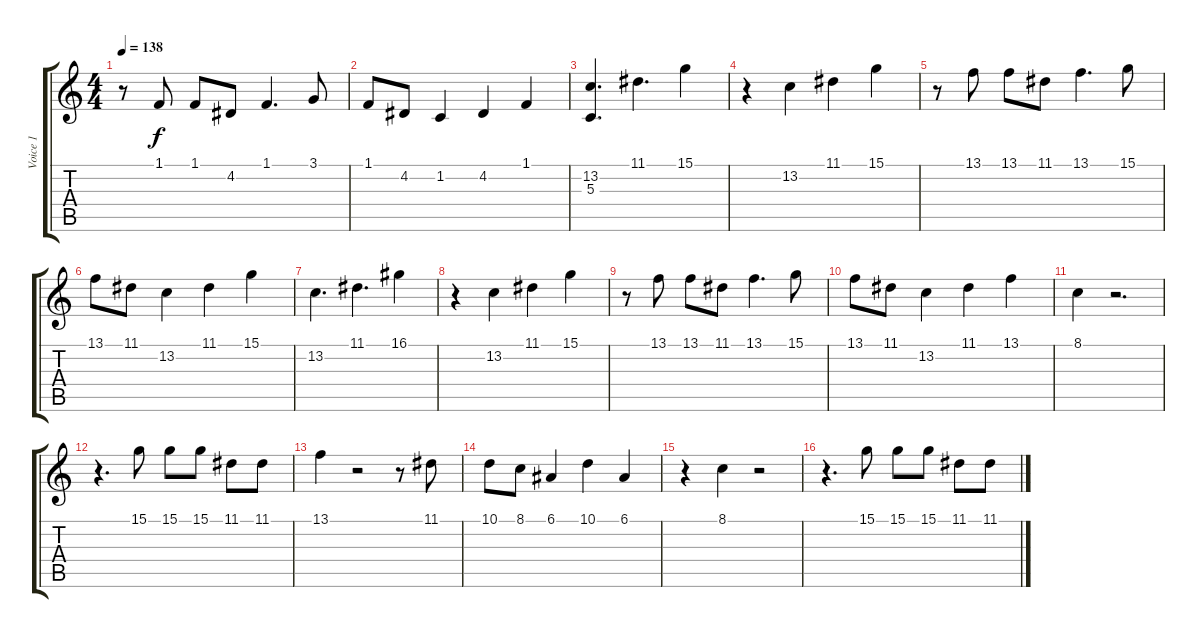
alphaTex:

\track ("Voice 1" "Voice 1") {instrument voiceoohs}
\staff {score tabs}
\tuning (E4 B3 G3 D3 A2 E2) {hide}
\ts (4 4)
\tempo 138
\clef g2
\ks c
r.8{dy f} 1.1.8 1.1.8 4.2.8 1.1.4{d} 3.1.8 |
1.1.8 4.2.8 1.2.4 4.2.4 1.1.4 |
(13.2 5.3).4{d} 11.1.4{d} 15.1.4 |
r.4 13.2.4 11.1.4 15.1.4 |
r.8 13.1.8 13.1.8 11.1.8 13.1.4{d} 15.1.8 |
13.1.8 11.1.8 13.2.4 11.1.4 15.1.4 |
13.2.4{d} 11.1.4{d} 16.1.4 |
r.4 13.2.4 11.1.4 15.1.4 |
r.8 13.1.8 13.1.8 11.1.8 13.1.4{d} 15.1.8 |
13.1.8 11.1.8 13.2.4 11.1.4 13.1.4 |
8.1.4 r.2{d} |
r.4{d} 15.1.8 15.1.8 15.1.8 11.1.8 11.1.8 |
13.1.4 r.2 r.8 11.1.8 |
10.1.8 8.1.8 6.1.4 10.1.4 6.1.4 |
r.4 8.1.4 r.2 |
r.4{d} 15.1.8 15.1.8 15.1.8 11.1.8 11.1.8
